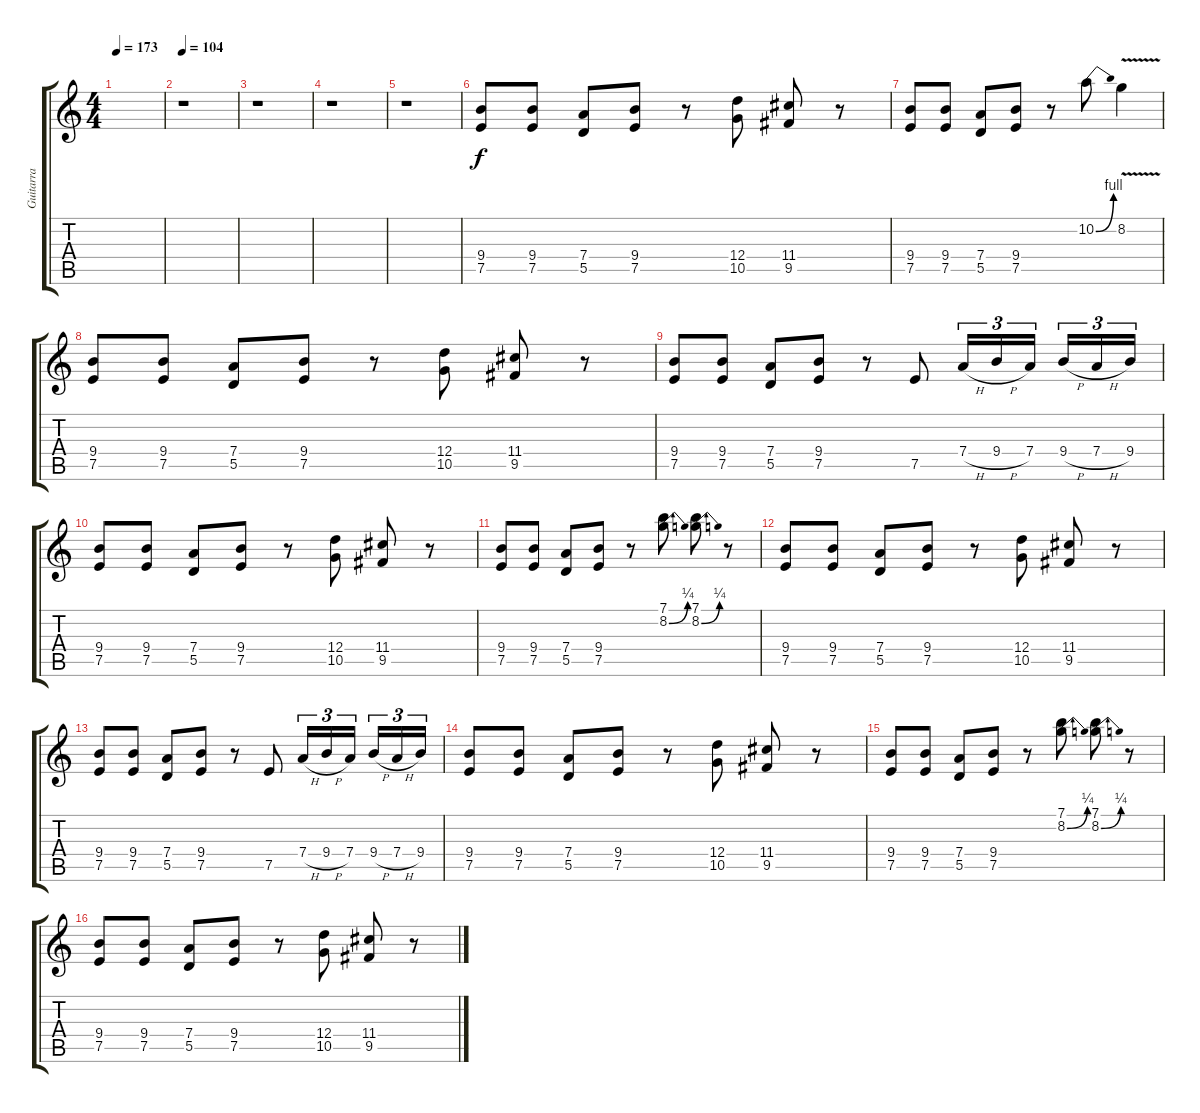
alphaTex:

\track ("Guitarra" "Guitarra") {instrument overdrivenguitar}
\staff {score tabs}
\tuning (E4 B3 G3 D3 A2 E2) {hide}
\ts (4 4)
\tempo 173
\clef g2
\ks c
|
\tempo 104
r.1 |
r.1 |
r.1 |
r.1 |
(9.4 7.5).8 (9.4 7.5).8 (7.4 5.5).8 (9.4 7.5).8 r.8 (12.4 10.5).8 (11.4 9.5).8 r.8 |
(9.4 7.5).8 (9.4 7.5).8 (7.4 5.5).8 (9.4 7.5).8 r.8 10.2{be (bend 0 0 60 4)}.8 8.2{v}.4 |
(9.4 7.5).8 (9.4 7.5).8 (7.4 5.5).8 (9.4 7.5).8 r.8 (12.4 10.5).8 (11.4 9.5).8 r.8 |
(9.4 7.5).8 (9.4 7.5).8 (7.4 5.5).8 (9.4 7.5).8 r.8 7.5.8 7.4{h}.16{tu (3 2)} 9.4{h}.16{tu (3 2)} 7.4.16{tu (3 2) beam splitsecondary} 9.4{h}.16{tu (3 2)} 7.4{h}.16{tu (3 2)} 9.4.16{tu (3 2)} |
(9.4 7.5).8 (9.4 7.5).8 (7.4 5.5).8 (9.4 7.5).8 r.8 (12.4 10.5).8 (11.4 9.5).8 r.8 |
(9.4 7.5).8 (9.4 7.5).8 (7.4 5.5).8 (9.4 7.5).8 r.8 (7.1 8.2{be (bend 0 0 60 1)}).8 (7.1 8.2{be (bend 0 0 60 1)}).8 r.8 |
(9.4 7.5).8 (9.4 7.5).8 (7.4 5.5).8 (9.4 7.5).8 r.8 (12.4 10.5).8 (11.4 9.5).8 r.8 |
(9.4 7.5).8 (9.4 7.5).8 (7.4 5.5).8 (9.4 7.5).8 r.8 7.5.8 7.4{h}.16{tu (3 2)} 9.4{h}.16{tu (3 2)} 7.4.16{tu (3 2) beam splitsecondary} 9.4{h}.16{tu (3 2)} 7.4{h}.16{tu (3 2)} 9.4.16{tu (3 2)} |
(9.4 7.5).8 (9.4 7.5).8 (7.4 5.5).8 (9.4 7.5).8 r.8 (12.4 10.5).8 (11.4 9.5).8 r.8 |
(9.4 7.5).8 (9.4 7.5).8 (7.4 5.5).8 (9.4 7.5).8 r.8 (7.1 8.2{be (bend 0 0 60 1)}).8 (7.1 8.2{be (bend 0 0 60 1)}).8 r.8 |
(9.4 7.5).8 (9.4 7.5).8 (7.4 5.5).8 (9.4 7.5).8 r.8 (12.4 10.5).8 (11.4 9.5).8 r.8
